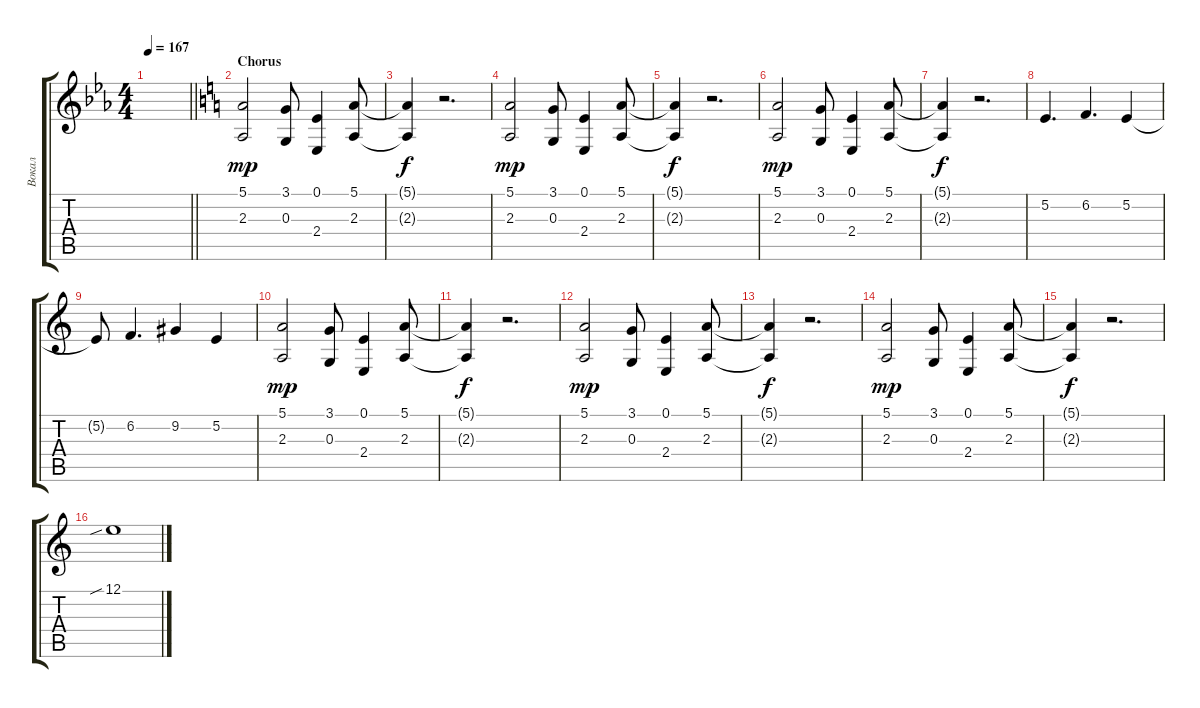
\track ("Вокал" "Вокал") {instrument trumpet}
\staff {score tabs}
\tuning (E4 B3 G3 D3 A2 E2) {hide}
\ts (4 4)
\tempo 167
\clef g2
\barLineRight lightlight
\ks cminor
|
\section ("" "Chorus")
\ks aminor
(5.1 2.3).2{dy mp} (3.1 0.3).8 (0.1 2.4).4 (5.1 2.3).8 |
(5.1{t} 2.3{t}).4{dy f} r.2{d} |
(5.1 2.3).2{dy mp} (3.1 0.3).8 (0.1 2.4).4 (5.1 2.3).8 |
(5.1{t} 2.3{t}).4{dy f} r.2{d} |
(5.1 2.3).2{dy mp} (3.1 0.3).8 (0.1 2.4).4 (5.1 2.3).8 |
(5.1{t} 2.3{t}).4{dy f} r.2{d} |
5.2.4{d} 6.2.4{d} 5.2.4 |
5.2{t}.8 6.2.4{d} 9.2.4 5.2.4 |
(5.1 2.3).2{dy mp} (3.1 0.3).8 (0.1 2.4).4 (5.1 2.3).8 |
(5.1{t} 2.3{t}).4{dy f} r.2{d} |
(5.1 2.3).2{dy mp} (3.1 0.3).8 (0.1 2.4).4 (5.1 2.3).8 |
(5.1{t} 2.3{t}).4{dy f} r.2{d} |
(5.1 2.3).2{dy mp} (3.1 0.3).8 (0.1 2.4).4 (5.1 2.3).8 |
(5.1{t} 2.3{t}).4{dy f} r.2{d} |
12.1{sib}.1
